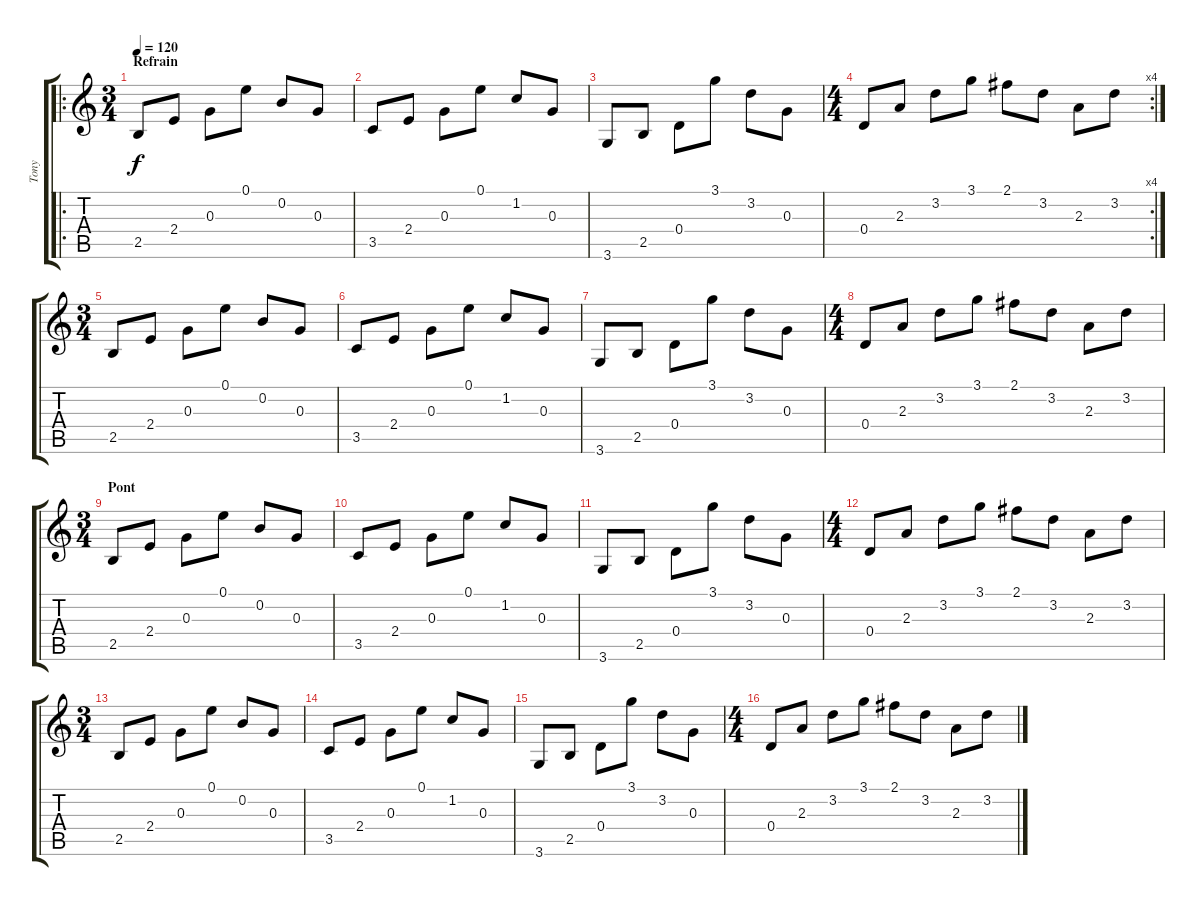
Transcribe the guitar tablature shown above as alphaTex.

\track ("Tony" "Tony") {instrument acousticguitarsteel}
\staff {score tabs}
\tuning (E4 B3 G3 D3 A2 E2) {hide}
\ro
\ts (3 4)
\section ("" "Refrain")
\tempo 120
\clef g2
\ks c
2.5.8{dy f} 2.4.8 0.3.8 0.1.8 0.2.8 0.3.8 |
3.5.8 2.4.8 0.3.8 0.1.8 1.2.8 0.3.8 |
3.6.8 2.5.8 0.4.8 3.1.8 3.2.8 0.3.8 |
\rc 4
\ts (4 4)
0.4.8 2.3.8 3.2.8 3.1.8 2.1.8 3.2.8 2.3.8 3.2.8 |
\ts (3 4)
2.5.8 2.4.8 0.3.8 0.1.8 0.2.8 0.3.8 |
3.5.8 2.4.8 0.3.8 0.1.8 1.2.8 0.3.8 |
3.6.8 2.5.8 0.4.8 3.1.8 3.2.8 0.3.8 |
\ts (4 4)
0.4.8 2.3.8 3.2.8 3.1.8 2.1.8 3.2.8 2.3.8 3.2.8 |
\ts (3 4)
\section ("" "Pont")
2.5.8 2.4.8 0.3.8 0.1.8 0.2.8 0.3.8 |
3.5.8 2.4.8 0.3.8 0.1.8 1.2.8 0.3.8 |
3.6.8 2.5.8 0.4.8 3.1.8 3.2.8 0.3.8 |
\ts (4 4)
0.4.8 2.3.8 3.2.8 3.1.8 2.1.8 3.2.8 2.3.8 3.2.8 |
\ts (3 4)
2.5.8 2.4.8 0.3.8 0.1.8 0.2.8 0.3.8 |
3.5.8 2.4.8 0.3.8 0.1.8 1.2.8 0.3.8 |
3.6.8 2.5.8 0.4.8 3.1.8 3.2.8 0.3.8 |
\ts (4 4)
0.4.8 2.3.8 3.2.8 3.1.8 2.1.8 3.2.8 2.3.8 3.2.8
